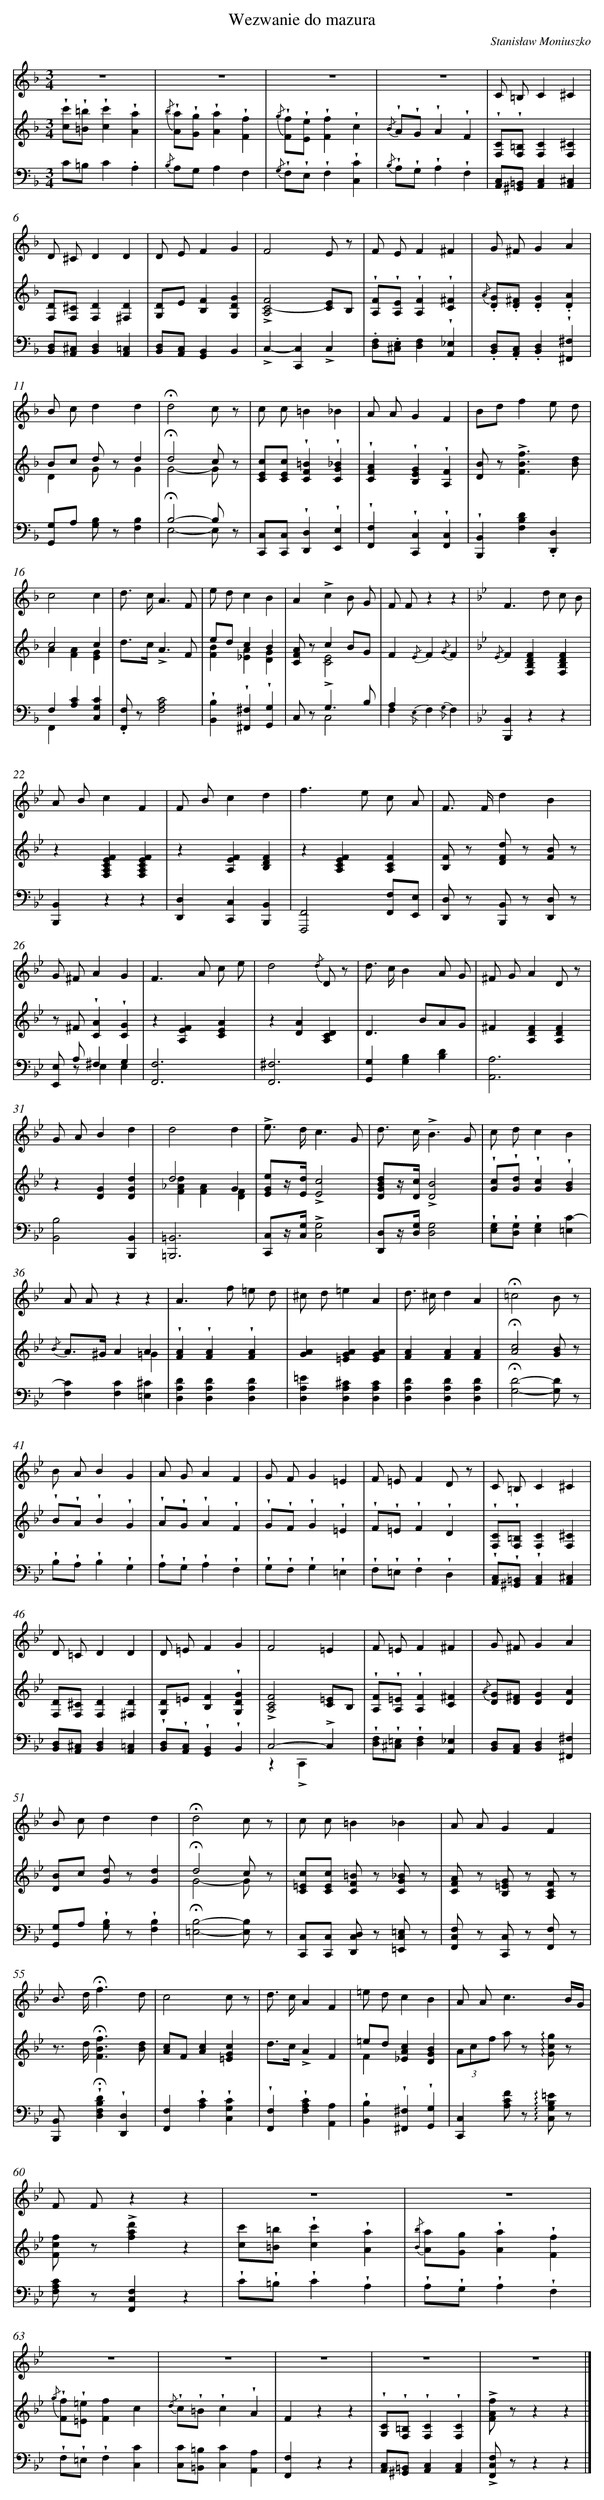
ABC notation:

X:1
T: Wezwanie do mazura
C: Stanisław Moniuszko
L: 1/4
M: 3/4
V: 1 clef=treble
V: 2 clef=treble
V: 3 clef=bass
K: F
[V:1] z3 |
[V:2] !wedge![c/c'/]!wedge![=B/=b/]!wedge![cc']!wedge![Aa] |
[V:3] C/=B,/C.A, |
[V:1] z3 |
[V:2] {/b} !wedge![A/a/]!wedge![G/g/]!wedge![Aa]!wedge![Ff] |
[V:3] {/B,} A,/G,/A,F, |
[V:1] z3 |
[V:2] {/g} !wedge![F/f/]!wedge![E/e/]!wedge![Ff]!wedge!c |
[V:3] {/G,} !wedge!F,/!wedge!E,/!wedge!F,!wedge![C,C] |
[V:1] z3 |
[V:2] {/B} !wedge!A/!wedge!G/!wedge!A!wedge!F |
[V:3] {/B,} !wedge!A,/!wedge!G,/!wedge!A,!wedge!F, |
[V:1] C/ =B,/C^C |
[V:2] !wedge![F,/C/]!wedge![F,/=B,/][F,C][F,^C] |
[V:3] [A,,/C,/][^G,,/=B,,/][A,,C,][A,,^C,] |
[V:1] D/ ^C/DD |
[V:2] [F,/D/][F,/^C/][F,D][^F,D] |
[V:3] [B,,/D,/][A,,/^C,/][B,,D,][A,,=C,] |
[V:1] D/ E/FG |
[V:2] [G,/D/]E/[B,F][G,DG] |
[V:3] [B,,/D,/][A,,/C,/][G,,B,,]B,, |
[V:1] F2E/ z/ |
[V:2] !accent![A,2C2-F2][C/E/]B,/ |
[V:3] !accent!C,-[C,,C,]!accent!C, |
[V:1] F/ E/F^F |
[V:2] !wedge![A,/F/]!wedge![A,/E/]!wedge![A,F]!wedge![C^F] |
[V:3] .[D,/F,/].[^C,/E,/][D,F,]!wedge![A,,_E,] |
[V:1] G/ ^F/GA |
[V:2] {/A} .[D/G/].[D/^F/].[DG].[DA] |
[V:3] .[B,,/D,/].[A,,/C,/].[B,,D,]!wedge![^F,,^F,] |
[V:1] B/ c/dd |
[V:2] B/c/ d/ z/d & DG/ x/G |
[V:3] [G,,/G,/]A,/ [G,/B,/] z/[F,B,] |
[V:1] !fermata!d2c/ z/ |
[V:2] !fermata!d2c/ z/ & G2-G/ x/ |
[V:3] !fermata!B,2-B,/ z/ & E,2-E,/ x/ |
[V:1] c/ c/=B_B |
[V:2] [C/E/c/][C/E/c/]!wedge![CF=B]!wedge![CG_B] |
[V:3] [C,,/C,/][C,,/C,/]!wedge![D,,D,]!wedge![E,,E,] |
[V:1] A/ A/GF |
[V:2] !wedge![CFA]!wedge![B,EG]!wedge![A,F] |
[V:3] !wedge![F,,F,]!wedge![C,,C,]!wedge![F,,C,] |
[V:1] B/d/fe/ d/ |
[V:2] [D/B/] z<!accent![FBf][B/d/] |
[V:3] !wedge![B,,,B,,][F,B,D].[D,,D,] |
[V:1] c2c |
[V:2] c2c & A[FA][EG] |
[V:3] F,[A,C][C,G,C] & F,,xx |
[V:1] d/> c/A3/F/ |
[V:2] d/>c/!accent!A3/F/ |
[V:3] .[F,,/F,/] z/[F,2A,2C2] |
[V:1] e/ d/cB |
[V:2] e/d/cB & [FB][_EA][DG] |
[V:3] !wedge![B,,B,]!wedge![^F,,^F,]!wedge![G,,G,] |
[V:1] A!accent!cB/ G/ |
[V:2] [F/A/C/] z/cB/G/ & x/ x/[C2E2] |
[V:3] C,/ z<!accent!G,B,/ & xC,2 |
[V:1] F/ F/zz |
[V:2] F{/E}F{/G}F |
[V:3] A,x2 & F,{/E,}F,{/G,}F, |
[V:1]  [K:Bb] F>d c/ B/ |
[V:2]  [K:Bb] {/E}F[F,B,DF][F,B,DF] |
[V:3]  [K:Bb] [B,,,B,,]zz |
[V:1] A/ B/cF |
[V:2] z[F,A,CEF][F,A,CEF] |
[V:3] [B,,,B,,]zz |
[V:1] F/ B/cd |
[V:2] z[A,EF][B,DF] |
[V:3] [D,,D,][C,,C,][B,,,B,,] |
[V:1] f>e c/ A/ |
[V:2] z[A,CEF][A,CF] |
[V:3] [F,,,2F,,2][F,,/F,/][E,,/E,/] |
[V:1] F/> F/dB |
[V:2] [B,/F/] z/ [D/F/d/] z/ [F/B/] z/ |
[V:3] [D,,/D,/] z/ [B,,,/B,,/] z/ [D,,/D,/] z/ |
[V:1] G/ ^F/AG |
[V:2] z/ ^F/!wedge![CA]!wedge![CG] |
[V:3] [E,/E,,/] A,/^F,G, & x/ z/E,E, |
[V:1] F>A c/ e/ |
[V:2] z[A,EF][CEA] |
[V:3] [F,,3F,3] |
[V:1] d2{/d} D/ z/ |
[V:2] z[DA][A,CD] |
[V:3] [F,,3^F,3] |
[V:1] d/> c/BA/ G/ |
[V:2] D>BA/G/ |
[V:3] [G,,G,][G,B,][B,D] |
[V:1] ^F/ G/AD/ z/ |
[V:2] ^F[A,DF][A,DF] |
[V:3] [A,3A,,3] |
[V:1] G/ A/Bd |
[V:2] z[DG][DGd] |
[V:3] [B,,2B,2][B,,,B,,] |
[V:1] d2d |
[V:2] d2G & [F_Ad][FA][DF] |
[V:3] [=B,,,3=B,,3] |
[V:1] !accent!e/> d/c3/G/ |
[V:2] [E/G/e/]z//[E//d//]!accent![E2c2] |
[V:3] [C,,/C,/]z//[C,//G,//]!accent![C,2G,2] |
[V:1] d/> c/!accent!B3/G/ |
[V:2] [D/G/B/d/]z//[D//c//]!accent![D2B2] |
[V:3] [D,,/D,/]z//[D,//G,//][D,2G,2] |
[V:1] c/ d/cB |
[V:2] !wedge![G/c/]!wedge![G/d/]!wedge![Gc]!wedge![GB] |
[V:3] !wedge![E,/G,/]!wedge![D,/G,/]!wedge![E,G,][=E,C-] |
[V:1] A/ A/zz |
[V:2] {/B} A/>^G/AA & x2=G |
[V:3] [F,C][F,C][=E,^C] |
[V:1]  [K:Bb] A>f =e/ d/ |
[V:2]  [K:Bb] !wedge![FA]!wedge![FA]!wedge![FA] |
[V:3]  [K:Bb] [D,A,D][D,A,D][D,A,D] |
[V:1] ^c/ d/=eA |
[V:2] [GA][=EGA][EGA] |
[V:3] [D,A,=E][D,A,^C][D,A,C] |
[V:1] d/> ^c/dA |
[V:2] [FA][FA][FA] |
[V:3] [D,A,D][D,A,D][D,A,D] |
[V:1] !fermata!=c2B/ z/ |
[V:2] !fermata![A2c2][G/B/] z/ |
[V:3] !fermata![G,2D2]-[G,/D/] z/ |
[V:1] B/ A/BG |
[V:2] !wedge!B/!wedge!A/!wedge!B!wedge!G |
[V:3] !wedge!B,/!wedge!A,/!wedge!B,!wedge!G, |
[V:1] A/ G/AF |
[V:2] !wedge!A/!wedge!G/!wedge!A!wedge!F |
[V:3] !wedge!A,/!wedge!G,/!wedge!A,!wedge!F, |
[V:1] G/ F/G=E |
[V:2] !wedge!G/!wedge!F/!wedge!G!wedge!=E |
[V:3] !wedge!G,/!wedge!F,/!wedge!G,!wedge!=E, |
[V:1] F/ =E/FD/ z/ |
[V:2] !wedge!F/!wedge!=E/!wedge!F!wedge!D |
[V:3] !wedge!F,/!wedge!=E,/!wedge!F,!wedge!D, |
[V:1] C/ =B,/C^C |
[V:2] !wedge![F,/C/]!wedge![F,/=B,/][F,C][F,^C] |
[V:3] !wedge![A,,/C,/]!wedge![^G,,/=B,,/]!wedge![A,,C,][A,,^C,] |
[V:1] D/ =C/DD |
[V:2] [F,/D/][F,/^C/][F,D][^F,D] |
[V:3] [B,,/D,/][A,,/^C,/][B,,D,][A,,=C,] |
[V:1] D/ =E/FG |
[V:2] [G,/D/]=E/[B,F]!wedge![G,DG] |
[V:3] !wedge![B,,/D,/]!wedge![A,,/C,/]!wedge![G,,B,,]!wedge!B,, |
[V:1] F2=E |
[V:2] !accent![A,2C2F2][C/=E/]B,/ |
[V:3] C,2-!accent!C, & z!accent!C,,x |
[V:1] F/ =E/F^F |
[V:2] !wedge![A,/F/]!wedge![A,/=E/]!wedge![A,F][C^F] |
[V:3] !wedge![D,/F,/]!wedge![^C,/=E,/]!wedge![D,F,][A,,_E,] |
[V:1] G/ ^F/GA |
[V:2] {/A} [D/G/][D/^F/][DG][DA] |
[V:3] [B,,/D,/][A,,/C,/][B,,D,][^F,,^F,] |
[V:1] B/ c/dd |
[V:2] [D/B/]c/ [G/d/] z/[Gd] |
[V:3] [G,,/G,/]A,/ !wedge![G,/B,/] z/!wedge![F,B,] |
[V:1] !fermata!d2c/ z/ |
[V:2] !fermata!d2c/ z/ & G2-G/ x/ |
[V:3] !fermata![=E,2B,2]-[E,/B,/] z/ |
[V:1] c/ c/=B_B |
[V:2] [C/=E/c/][C/E/c/] [C/F/=B/] z/ [C/G/_B/] z/ |
[V:3] [C,,/C,/][C,,/C,/] [D,,/C,/D,/] z/ [=E,,/C,/=E,/] z/ |
[V:1] A/ A/GF |
[V:2] [C/F/A/] z/ [B,/=E/G/] z/ [A,/C/F/] z/ |
[V:3] [F,,/C,/F,/] z/ [C,,/C,/] z/ [F,,/F,/] z/ |
[V:1] B/> d/!fermata!f3/d/ |
[V:2] z/> d/!fermata![F3/B3/f3/][B/d/] |
[V:3] [B,,,/B,,/] x/!wedge!!fermata![D,F,B,D]!wedge![D,,D,] |
[V:1] c2c/ z/ |
[V:2] [A/c/]F/[Ac][=EGc] |
[V:3] [F,,F,]!wedge![A,C]!wedge![C,G,C] |
[V:1] d/> c/AF |
[V:2] d/>c/!accent!AF |
[V:3] !wedge![F,,F,]!wedge![F,A,C][A,,A,] |
[V:1] =e/ d/cB |
[V:2] =e/d/[_EAc][DGB] & Fxx |
[V:3] !wedge![B,,B,]!wedge![^F,,^F,]!wedge![G,,G,] |
[V:1] A/ A<cB//G// |
[V:2] (3A/c/f/ a/ z/ !arpeggio![G/c/g/] z/ |
[V:3] [C,,C,][A,/C/F/] z/ !arpeggio![C,/G,/B,/=E/] z/ |
[V:1] F/ F/zz |
[V:2] [F/c/f/] z/!accent![fad']z |
[V:3] [F,/A,/C/] z/[F,,C,F,]z |
[V:1] z3 |
[V:2] [c/c'/][=B/=b/]!wedge![cc']!wedge![Aa] |
[V:3] !wedge!C/!wedge!=B,/!wedge!C!wedge!A, |
[V:1] z3 |
[V:2] {/[Bb]} [A/a/][G/g/]!wedge![Aa]!wedge![Ff] |
[V:3] !wedge!A,/!wedge!G,/!wedge!A,!wedge!F, |
[V:1] z3 |
[V:2] {/g} !wedge![F/f/]!wedge![=E/=e/][Ff]c |
[V:3] !wedge!F,/!wedge!=E,/!wedge!F,[C,C] |
[V:1] z3 |
[V:2] {/d} !wedge!c/!wedge!=B/!wedge!c!wedge!A |
[V:3] [C,/C/][=B,,/=B,/][C,C][A,,A,] |
[V:1] z3 |
[V:2] Fzz |
[V:3] [F,,F,]zz |
[V:1] z3 |
[V:2] !wedge![G,/C/]!wedge![F,/=B,/]!wedge![F,C]!wedge![F,C] |
[V:3] [A,,/C,/][^G,,/=B,,/][A,,C,][A,,C,] |
[V:1] z3 |]
[V:2] !accent![F/A/f/] z/zz |]
[V:3] !accent![F,,/C,/F,/] z/zz |]
